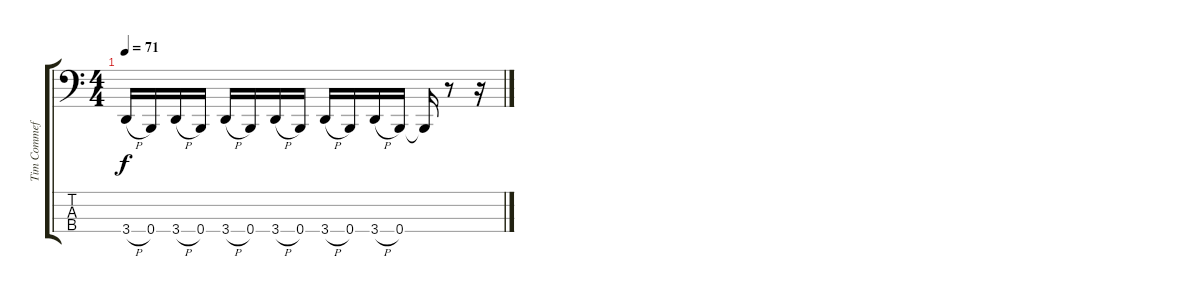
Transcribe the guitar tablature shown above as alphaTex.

\track ("Tim Commeford" "Tim Commef") {instrument electricbassfinger}
\staff {score tabs}
\tuning (E2 B1 Ab1 B0) {hide}
\ts (4 4)
\tempo 71
\clef f4
\ks c
3.4{h}.16{dy f} 0.4.16 3.4{h}.16 0.4.16 3.4{h}.16 0.4.16 3.4{h}.16 0.4.16 3.4{h}.16 0.4.16 3.4{h}.16 0.4.16 0.4{t}.16 r.8 r.16
